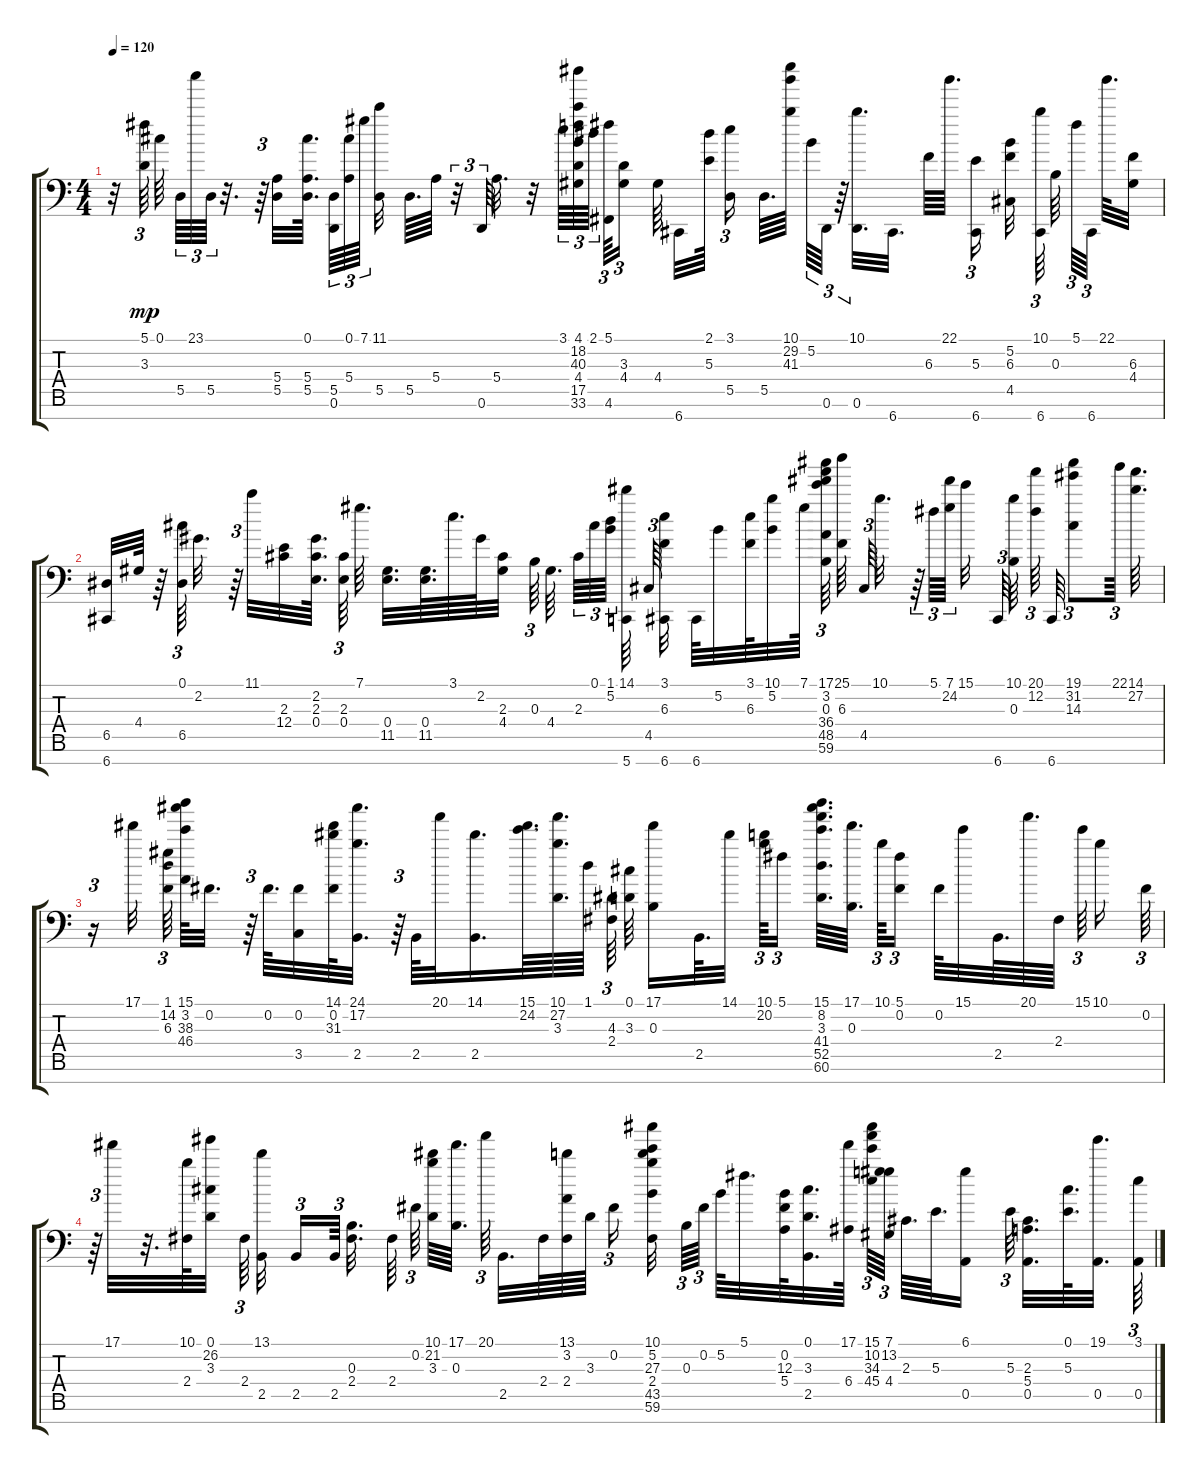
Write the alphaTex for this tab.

\track "" {instrument acousticgrandpiano}
\staff {score tabs}
\tuning (Db5 Gb4 B3 E3 A2 D2 G1) {hide}
\ts (4 4)
\tempo 120
\clef f4
\ks c
r.32{dy mp} (5.1 3.3).64{tu (3 2)} 0.1.64 5.5.64{tu (3 2)} 23.1.64{tu (3 2)} 5.5.64{tu (3 2)} r.32{d} r.64{tu (3 2)} (5.4 5.5).32 (0.1 5.4 5.5).64{d} (5.5 0.6).64{tu (3 2)} (0.1 5.4).64{tu (3 2)} 7.1.64{tu (3 2)} (11.1 5.5).32 5.5.64{d} 5.4.64 r.32{tu (3 2)} 0.6.64{tu (3 2)} 5.4.32{d} r.32 3.1.64{tu (3 2)} (4.1 18.2 40.3 4.4 17.5 33.6).64{tu (3 2)} 2.1.64{tu (3 2)} (5.1 4.6).64{tu (3 2)} (3.3 4.4).16{tu (3 2)} 4.4.64 6.7.32 (2.1 5.3).64 (3.1 5.5).16{tu (3 2)} 5.5.64{d} (10.1 29.2 41.3).64 5.2.64{tu (3 2)} 0.6.64{tu (3 2)} r.64{tu (3 2)} (10.1 0.6).32{d} 6.7.32{d} 6.3.64 22.1.64{d} (5.3 6.7).16{tu (3 2)} (5.2 6.3 4.5).32 (10.1 6.7).64{tu (3 2)} 0.3.64 5.1.64{tu (3 2)} 6.7.64{tu (3 2)} 22.1.64{d} (6.3 4.4).32 |
(6.5 6.7).32 4.4.64 r.64 (0.1 6.5).64{tu (3 2)} 2.2.32{d} r.64{tu (3 2)} 11.1.32 (2.3 12.4).32 (2.2 2.3 0.4).64{d} (2.3 0.4).64{tu (3 2)} 7.1.64{d} (0.4 11.5).32{d} (0.4 11.5).64{d} 3.1.64{d} 2.2.64 (2.3 4.4).32 0.3.64{tu (3 2)} 4.4.64{d} 2.3.64{tu (3 2)} 0.1.64{tu (3 2)} (1.1 5.2).64{tu (3 2)} (14.1 5.7).64 4.5.64{tu (3 2)} (3.1 6.3 6.7).32 6.7.64 5.2.32 (3.1 6.3).64 (10.1 5.2).32 7.1.64 (17.1 3.2 0.3 36.4 48.5 59.6).64{tu (3 2)} (25.1 6.3).64 4.5.64{tu (3 2)} 10.1.32{d} r.64{tu (3 2)} 5.1.64{tu (3 2)} (7.1 24.2).64{tu (3 2)} 15.1.32 6.7.64{tu (3 2)} (10.1 0.3).64 (20.1 12.2).64{tu (3 2)} 6.7.64 (19.1 31.2 14.3).8{tu (3 2)} 22.1.64{tu (3 2)} (14.1 27.2).64{d} |
r.16{tu (3 2)} 17.1.32 (1.1 14.2 6.3).64{tu (3 2)} (15.1 3.2 38.3 46.4).64 0.2.32{d} r.64{tu (3 2)} 0.2.64{d} (0.2 3.5).32 (14.1 0.2 31.3).64 (24.1 17.2 2.5).32{d} r.64{tu (3 2)} 2.5.64 20.1.32 (14.1 2.5).16{d} (15.1 24.2).64{d} (10.1 27.2 3.3).64{d} 1.1.64 (4.3 2.4).64{tu (3 2)} (0.1 3.3).64 (17.1 0.3).16 2.5.64{d} 14.1.32 (10.1 20.2).64{tu (3 2)} 5.1.16{tu (3 2)} (15.1 8.2 3.3 41.4 52.5 60.6).64{d} (17.1 0.3).64{d} 10.1.64{tu (3 2)} (5.1 0.2).16{tu (3 2)} 0.2.64 15.1.32 2.5.64{d} 20.1.64{d} 2.4.64 15.1.64{tu (3 2)} 10.1.16 0.2.64{tu (3 2)} |
r.64{tu (3 2)} 17.1.32 r.32{d} (10.1 2.4).64 (0.1 26.2 3.3).32 2.4.64{tu (3 2)} (13.1 2.5).32 2.5.16{tu (3 2)} 2.5.64{tu (3 2)} (0.3 2.4).32{d} 2.4.64 0.2.64{tu (3 2)} (10.1 21.2 3.3).64 (17.1 0.3).64{d} 20.1.64{tu (3 2)} 2.5.32{d} 2.4.64 (13.1 3.2 2.4).64 3.3.64 0.2.16{tu (3 2)} (10.1 5.2 27.3 2.4 43.5 59.6).32 0.3.64{tu (3 2)} 0.2.64{tu (3 2)} 5.2.64 5.1.32{d} (0.2 12.3 5.4).64 (0.1 3.3 2.5).32{d} (17.1 6.4).64 (15.1 10.2 34.3 45.4).64{tu (3 2)} (7.1 13.2 4.4).64{tu (3 2)} 2.3.64{d} 5.3.64{d} (6.1 0.5).16 5.3.64{tu (3 2)} (2.3 5.4 0.5).32{d} (0.1 5.3).64{d} (19.1 0.5).32{d} (3.1 0.5).64{tu (3 2)}
